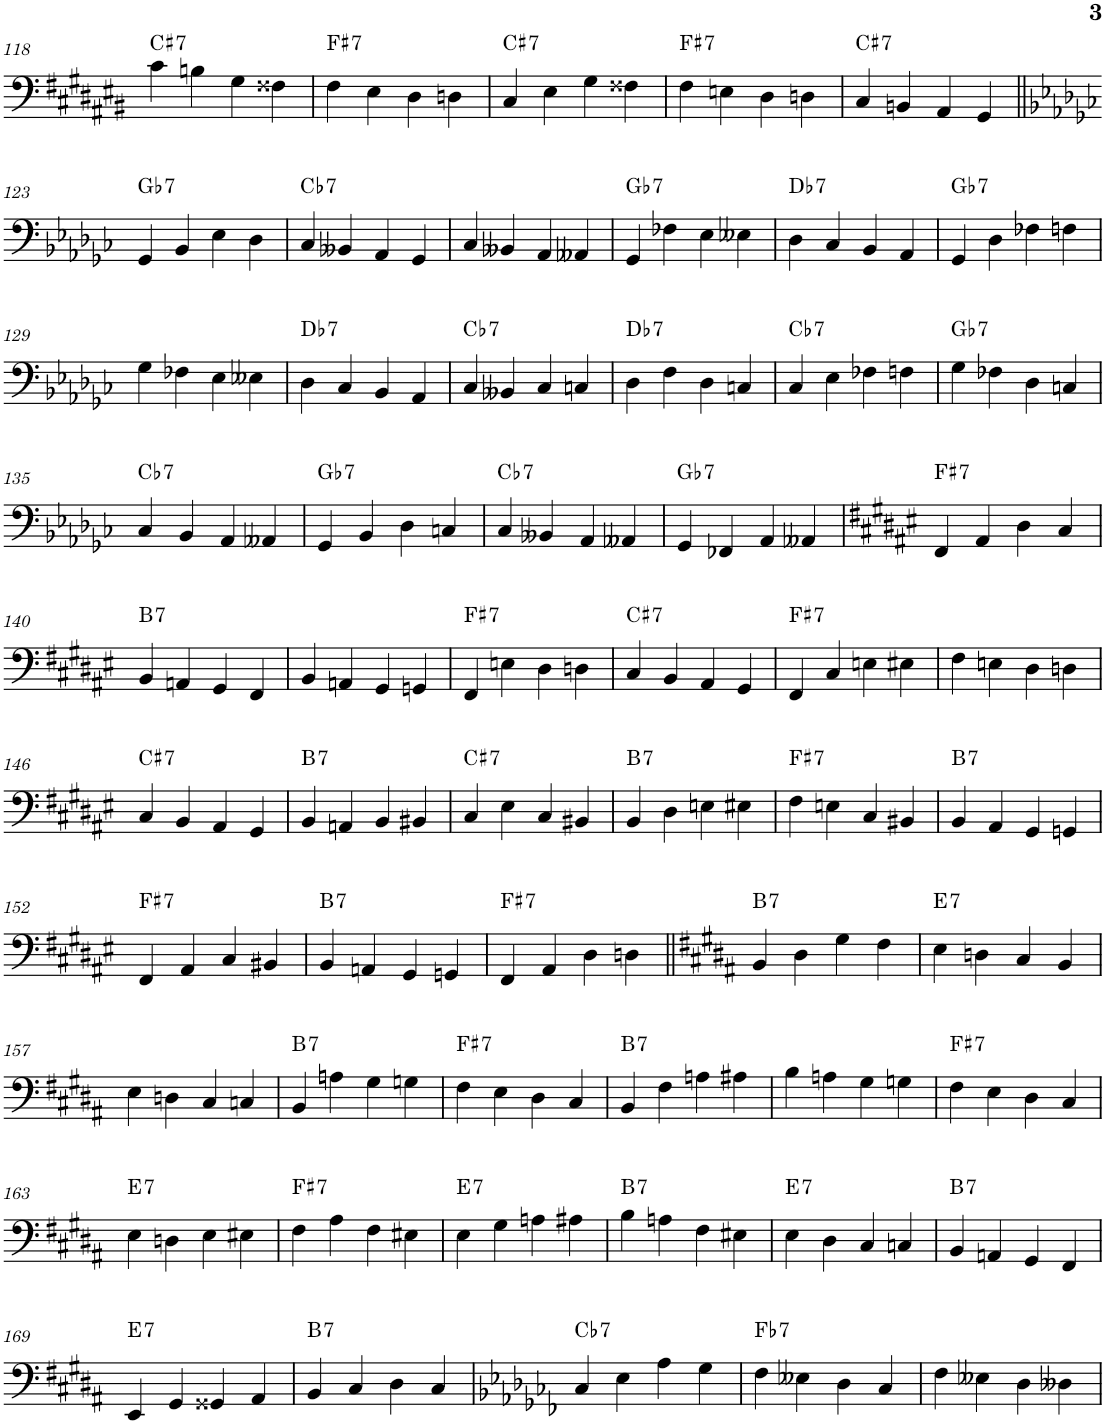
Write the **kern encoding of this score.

**kern	**harte
*part1	*part1
*staff1	*
*I"Acoustic Bass	*
*I'Bass	*
!!LO:PB:g=z
*clefF4	*
*Trd7c12	*
*k[f#c#g#d#a#e#b#]	*
*M4/4	*
=118	=118
!	!LO:H:kt=7
4c#\	C#:7
4Bn\	.
4G#\	.
4F##X\	.
=119	=119
!	!LO:H:kt=7
4F#\	F#:7
4E#\	.
4D#\	.
4Dn\	.
=120	=120
!	!LO:H:kt=7
4C#/	C#:7
4E#\	.
4G#\	.
4F##X\	.
=121	=121
!	!LO:H:kt=7
4F#\	F#:7
4En\	.
4D#\	.
4Dn\	.
=122	=122
!	!LO:H:kt=7
4C#/	C#:7
4BBn/	.
4AA#/	.
4GG#/	.
!!LO:LB:g=z
=123||	=123||
*k[b-e-a-d-g-c-]	*
!	!LO:H:kt=7
4GG-/	Gb:7
4BB-/	.
4E-\	.
4D-\	.
=124	=124
!	!LO:H:kt=7
4C-/	Cb:7
4BB--X/	.
4AA-/	.
4GG-/	.
=125	=125
4C-/	.
4BB--X/	.
4AA-/	.
4AA--X/	.
=126	=126
!	!LO:H:kt=7
4GG-/	Gb:7
4F-X\	.
4E-\	.
4E--X\	.
=127	=127
!	!LO:H:kt=7
4D-\	Db:7
4C-/	.
4BB-/	.
4AA-/	.
=128	=128
!	!LO:H:kt=7
4GG-/	Gb:7
4D-\	.
4F-X\	.
4Fn\	.
!!LO:LB:g=z
=129	=129
4G-\	.
4F-X\	.
4E-\	.
4E--X\	.
=130	=130
!	!LO:H:kt=7
4D-\	Db:7
4C-/	.
4BB-/	.
4AA-/	.
=131	=131
!	!LO:H:kt=7
4C-/	Cb:7
4BB--X/	.
4C-/	.
4Cn/	.
=132	=132
!	!LO:H:kt=7
4D-\	Db:7
4F\	.
4D-\	.
4Cn/	.
=133	=133
!	!LO:H:kt=7
4C-/	Cb:7
4E-\	.
4F-X\	.
4Fn\	.
=134	=134
!	!LO:H:kt=7
4G-\	Gb:7
4F-X\	.
4D-\	.
4Cn/	.
!!LO:LB:g=z
=135	=135
!	!LO:H:kt=7
4C-/	Cb:7
4BB-/	.
4AA-/	.
4AA--X/	.
=136	=136
!	!LO:H:kt=7
4GG-/	Gb:7
4BB-/	.
4D-\	.
4Cn/	.
=137	=137
!	!LO:H:kt=7
4C-/	Cb:7
4BB--X/	.
4AA-/	.
4AA--X/	.
=138	=138
!	!LO:H:kt=7
4GG-/	Gb:7
4FF-X/	.
4AA-/	.
4AA--X/	.
=139	=139
*k[f#c#g#d#a#e#]	*
!	!LO:H:kt=7
4FF#/	F#:7
4AA#/	.
4D#\	.
4C#/	.
!!LO:LB:g=z
=140	=140
!	!LO:H:kt=7
4BB/	B:7
4AAn/	.
4GG#/	.
4FF#/	.
=141	=141
4BB/	.
4AAn/	.
4GG#/	.
4GGn/	.
=142	=142
!	!LO:H:kt=7
4FF#/	F#:7
4En\	.
4D#\	.
4Dn\	.
=143	=143
!	!LO:H:kt=7
4C#/	C#:7
4BB/	.
4AA#/	.
4GG#/	.
=144	=144
!	!LO:H:kt=7
4FF#/	F#:7
4C#/	.
4En\	.
4E#X\	.
=145	=145
4F#\	.
4En\	.
4D#\	.
4Dn\	.
!!LO:LB:g=z
=146	=146
!	!LO:H:kt=7
4C#/	C#:7
4BB/	.
4AA#/	.
4GG#/	.
=147	=147
!	!LO:H:kt=7
4BB/	B:7
4AAn/	.
4BB/	.
4BB#X/	.
=148	=148
!	!LO:H:kt=7
4C#/	C#:7
4E#\	.
4C#/	.
4BB#X/	.
=149	=149
!	!LO:H:kt=7
4BB/	B:7
4D#\	.
4En\	.
4E#X\	.
=150	=150
!	!LO:H:kt=7
4F#\	F#:7
4En\	.
4C#/	.
4BB#X/	.
=151	=151
!	!LO:H:kt=7
4BB/	B:7
4AA#/	.
4GG#/	.
4GGn/	.
!!LO:LB:g=z
=152	=152
!	!LO:H:kt=7
4FF#/	F#:7
4AA#/	.
4C#/	.
4BB#X/	.
=153	=153
!	!LO:H:kt=7
4BB/	B:7
4AAn/	.
4GG#/	.
4GGn/	.
=154	=154
!	!LO:H:kt=7
4FF#/	F#:7
4AA#/	.
4D#\	.
4Dn\	.
=155||	=155||
*k[f#c#g#d#a#]	*
!	!LO:H:kt=7
4BB/	B:7
4D#\	.
4G#\	.
4F#\	.
=156	=156
!	!LO:H:kt=7
4E\	E:7
4Dn\	.
4C#/	.
4BB/	.
!!LO:LB:g=z
=157	=157
4E\	.
4Dn\	.
4C#/	.
4Cn/	.
=158	=158
!	!LO:H:kt=7
4BB/	B:7
4An\	.
4G#\	.
4Gn\	.
=159	=159
!	!LO:H:kt=7
4F#\	F#:7
4E\	.
4D#\	.
4C#/	.
=160	=160
!	!LO:H:kt=7
4BB/	B:7
4F#\	.
4An\	.
4A#X\	.
=161	=161
4B\	.
4An\	.
4G#\	.
4Gn\	.
=162	=162
!	!LO:H:kt=7
4F#\	F#:7
4E\	.
4D#\	.
4C#/	.
!!LO:LB:g=z
=163	=163
!	!LO:H:kt=7
4E\	E:7
4Dn\	.
4E\	.
4E#X\	.
=164	=164
!	!LO:H:kt=7
4F#\	F#:7
4A#\	.
4F#\	.
4E#X\	.
=165	=165
!	!LO:H:kt=7
4E\	E:7
4G#\	.
4An\	.
4A#X\	.
=166	=166
!	!LO:H:kt=7
4B\	B:7
4An\	.
4F#\	.
4E#X\	.
=167	=167
!	!LO:H:kt=7
4E\	E:7
4D#\	.
4C#/	.
4Cn/	.
=168	=168
!	!LO:H:kt=7
4BB/	B:7
4AAn/	.
4GG#/	.
4FF#/	.
!!LO:LB:g=z
=169	=169
!	!LO:H:kt=7
4EE/	E:7
4GG#/	.
4GG##X/	.
4AA#/	.
=170	=170
!	!LO:H:kt=7
4BB/	B:7
4C#/	.
4D#\	.
4C#/	.
=171	=171
*k[b-e-a-d-g-c-f-]	*
!	!LO:H:kt=7
4C-/	Cb:7
4E-\	.
4A-\	.
4G-\	.
=172	=172
!	!LO:H:kt=7
4F-\	Fb:7
4E--X\	.
4D-\	.
4C-/	.
=173	=173
4F-\	.
4E--X\	.
4D-\	.
4D--X\	.
=	=
*-	*-
